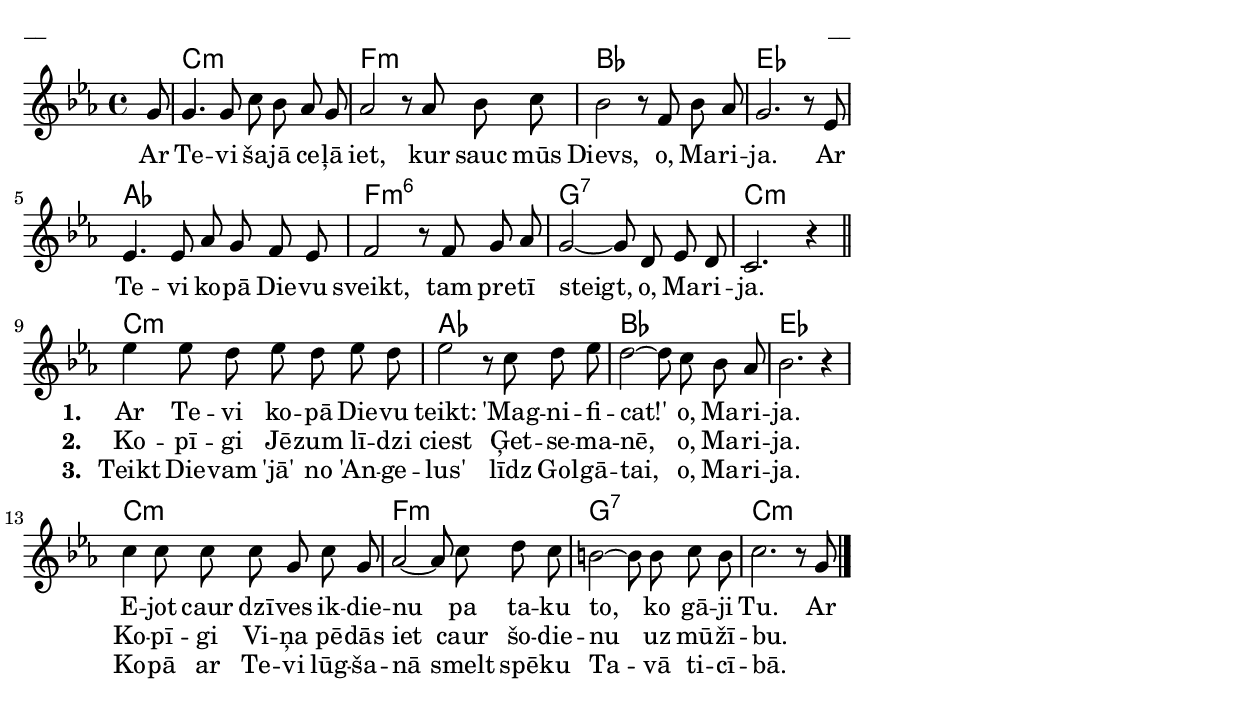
\version "2.13.18"


\paper {
line-width = 14\cm
left-margin = 0.4\cm
between-system-padding = 0.1\cm
between-system-space = 0.1\cm
}

\layout {
indent = #0
ragged-last = ##f
}

chordsA = \chordmode {
s8 c1:min f:min bes es as f:min6 g:7 c:min c:min as bes es c:min f:min g:7 c:min
}

voiceA = \relative c''{
\clef "treble"
\key c \minor
\time 4/4
\partial 8

g8 | g4. g8 c bes as g | as2 r8 as bes c | bes2 r8 f bes as | g2. r8 es | es4. es8 as g f es | f2 r8 f g as | g2~ g8 d es d | c2. r4 \bar"||" \break|
es'4 es8 d es d es d | es2 r8 c d es | d2~ d8 c bes as | bes2. r4 | c4 c8 c c g c g | as2~ as8 c d c | b2~ b8 b c b | c2. r8 g \bar"|." 
}

lyricA = \lyricmode {
Ar Te -- vi ša -- jā ce -- ļā iet, kur sauc mūs Dievs, o, Ma -- ri -- ja. Ar Te -- vi ko -- pā Die -- vu sveikt, tam pre -- tī steigt, o, Ma -- ri -- ja.
\set stanza = "1. "
Ar Te -- vi ko -- pā Die -- vu teikt: 'Mag -- ni -- fi -- cat!' o, Ma -- ri -- ja. E -- jot caur dzī -- ves ik -- die -- nu pa ta -- ku to, ko gā -- ji Tu. Ar
}
lyricB = \lyricmode {
_ _ _ _ _ _ _ _ _ _ _ _ _ _ _ _ _ _ _ _ _ _ _ _ _ _ _ _ _ _ _ _
\set stanza = "2. "
Ko -- pī -- gi Jē -- zum lī -- dzi ciest Ģet -- se -- ma -- nē, o, Ma -- ri -- ja. Ko -- pī -- gi Vi -- ņa pē -- dās iet caur šo -- die -- nu uz mū -- žī -- bu. _
}
lyricC = \lyricmode {
_ _ _ _ _ _ _ _ _ _ _ _ _ _ _ _ _ _ _ _ _ _ _ _ _ _ _ _ _ _ _ _
\set stanza = "3. "
Teikt Die -- vam 'jā' no 'An -- ge -- lus' līdz Gol -- gā -- tai, o, Ma -- ri -- ja. Ko -- pā ar Te -- vi lūg -- ša -- nā smelt spē -- ku Ta -- vā ti -- cī -- bā. _
}

fullScore = <<
\new ChordNames { \chordsA }
\new Staff {
<<
\new Voice = "voiceA" { \oneVoice \autoBeamOff \voiceA }
\lyricsto "voiceA" \new Lyrics \lyricA
\lyricsto "voiceA" \new Lyrics \lyricB
\lyricsto "voiceA" \new Lyrics \lyricC
>>
}
>>


\score {
\fullScore
\header { piece = "__" opus = "__" }
}
\markup { \with-color #(x11-color 'white) \sans \smaller "aaa" }
\score {
\unfoldRepeats
\fullScore
\midi {
\context { \Staff \remove "Staff_performer" }
\context { \Voice \consists "Staff_performer" }
}
}